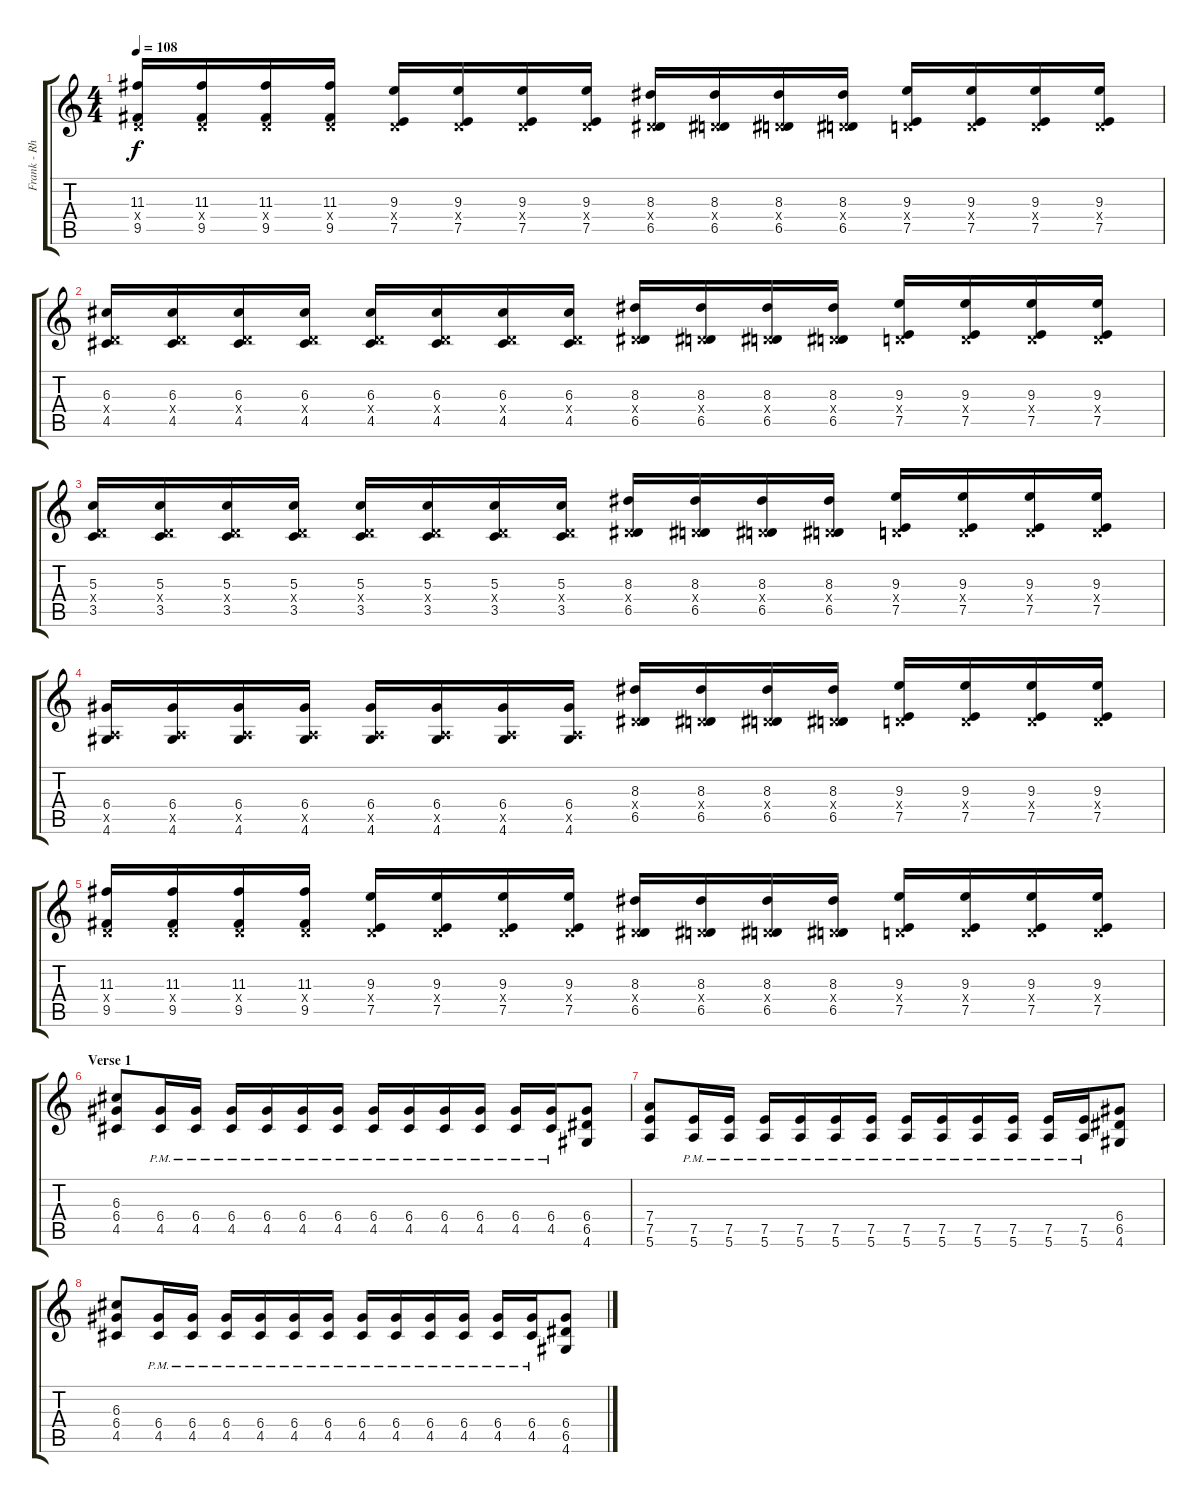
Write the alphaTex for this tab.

\track ("Frank - Rhythm Guitar" "Frank - Rh") {instrument distortionguitar}
\staff {score tabs}
\tuning (E4 B3 G3 D3 A2 E2) {hide}
\ts (4 4)
\tempo 108
\clef g2
\ks c
(11.3 0.4{x} 9.5).16{dy f} (11.3 0.4{x} 9.5).16 (11.3 0.4{x} 9.5).16 (11.3 0.4{x} 9.5).16 (9.3 0.4{x} 7.5).16 (9.3 0.4{x} 7.5).16 (9.3 0.4{x} 7.5).16 (9.3 0.4{x} 7.5).16 (8.3 0.4{x} 6.5).16 (8.3 0.4{x} 6.5).16 (8.3 0.4{x} 6.5).16 (8.3 0.4{x} 6.5).16 (9.3 0.4{x} 7.5).16 (9.3 0.4{x} 7.5).16 (9.3 0.4{x} 7.5).16 (9.3 0.4{x} 7.5).16 |
(6.3 0.4{x} 4.5).16 (6.3 0.4{x} 4.5).16 (6.3 0.4{x} 4.5).16 (6.3 0.4{x} 4.5).16 (6.3 0.4{x} 4.5).16 (6.3 0.4{x} 4.5).16 (6.3 0.4{x} 4.5).16 (6.3 0.4{x} 4.5).16 (8.3 0.4{x} 6.5).16 (8.3 0.4{x} 6.5).16 (8.3 0.4{x} 6.5).16 (8.3 0.4{x} 6.5).16 (9.3 0.4{x} 7.5).16 (9.3 0.4{x} 7.5).16 (9.3 0.4{x} 7.5).16 (9.3 0.4{x} 7.5).16 |
(5.3 0.4{x} 3.5).16 (5.3 0.4{x} 3.5).16 (5.3 0.4{x} 3.5).16 (5.3 0.4{x} 3.5).16 (5.3 0.4{x} 3.5).16 (5.3 0.4{x} 3.5).16 (5.3 0.4{x} 3.5).16 (5.3 0.4{x} 3.5).16 (8.3 0.4{x} 6.5).16 (8.3 0.4{x} 6.5).16 (8.3 0.4{x} 6.5).16 (8.3 0.4{x} 6.5).16 (9.3 0.4{x} 7.5).16 (9.3 0.4{x} 7.5).16 (9.3 0.4{x} 7.5).16 (9.3 0.4{x} 7.5).16 |
(6.4 0.5{x} 4.6).16 (6.4 0.5{x} 4.6).16 (6.4 0.5{x} 4.6).16 (6.4 0.5{x} 4.6).16 (6.4 0.5{x} 4.6).16 (6.4 0.5{x} 4.6).16 (6.4 0.5{x} 4.6).16 (6.4 0.5{x} 4.6).16 (8.3 0.4{x} 6.5).16 (8.3 0.4{x} 6.5).16 (8.3 0.4{x} 6.5).16 (8.3 0.4{x} 6.5).16 (9.3 0.4{x} 7.5).16 (9.3 0.4{x} 7.5).16 (9.3 0.4{x} 7.5).16 (9.3 0.4{x} 7.5).16 |
(11.3 0.4{x} 9.5).16 (11.3 0.4{x} 9.5).16 (11.3 0.4{x} 9.5).16 (11.3 0.4{x} 9.5).16 (9.3 0.4{x} 7.5).16 (9.3 0.4{x} 7.5).16 (9.3 0.4{x} 7.5).16 (9.3 0.4{x} 7.5).16 (8.3 0.4{x} 6.5).16 (8.3 0.4{x} 6.5).16 (8.3 0.4{x} 6.5).16 (8.3 0.4{x} 6.5).16 (9.3 0.4{x} 7.5).16 (9.3 0.4{x} 7.5).16 (9.3 0.4{x} 7.5).16 (9.3 0.4{x} 7.5).16 |
\section ("" "Verse 1")
(6.3 6.4 4.5).8 (6.4{pm} 4.5{pm}).16 (6.4{pm} 4.5{pm}).16 (6.4{pm} 4.5{pm}).16 (6.4{pm} 4.5{pm}).16 (6.4{pm} 4.5{pm}).16 (6.4{pm} 4.5{pm}).16 (6.4{pm} 4.5{pm}).16 (6.4{pm} 4.5{pm}).16 (6.4{pm} 4.5{pm}).16 (6.4{pm} 4.5{pm}).16 (6.4{pm} 4.5{pm}).16 (6.4{pm} 4.5{pm}).16 (6.4 6.5 4.6).8 |
(7.4 7.5 5.6).8 (7.5{pm} 5.6{pm}).16 (7.5{pm} 5.6{pm}).16 (7.5{pm} 5.6{pm}).16 (7.5{pm} 5.6{pm}).16 (7.5{pm} 5.6{pm}).16 (7.5{pm} 5.6{pm}).16 (7.5{pm} 5.6{pm}).16 (7.5{pm} 5.6{pm}).16 (7.5{pm} 5.6{pm}).16 (7.5{pm} 5.6{pm}).16 (7.5{pm} 5.6{pm}).16 (7.5{pm} 5.6{pm}).16 (6.4 6.5 4.6).8 |
(6.3 6.4 4.5).8 (6.4{pm} 4.5{pm}).16 (6.4{pm} 4.5{pm}).16 (6.4{pm} 4.5{pm}).16 (6.4{pm} 4.5{pm}).16 (6.4{pm} 4.5{pm}).16 (6.4{pm} 4.5{pm}).16 (6.4{pm} 4.5{pm}).16 (6.4{pm} 4.5{pm}).16 (6.4{pm} 4.5{pm}).16 (6.4{pm} 4.5{pm}).16 (6.4{pm} 4.5{pm}).16 (6.4{pm} 4.5{pm}).16 (6.4 6.5 4.6).8
